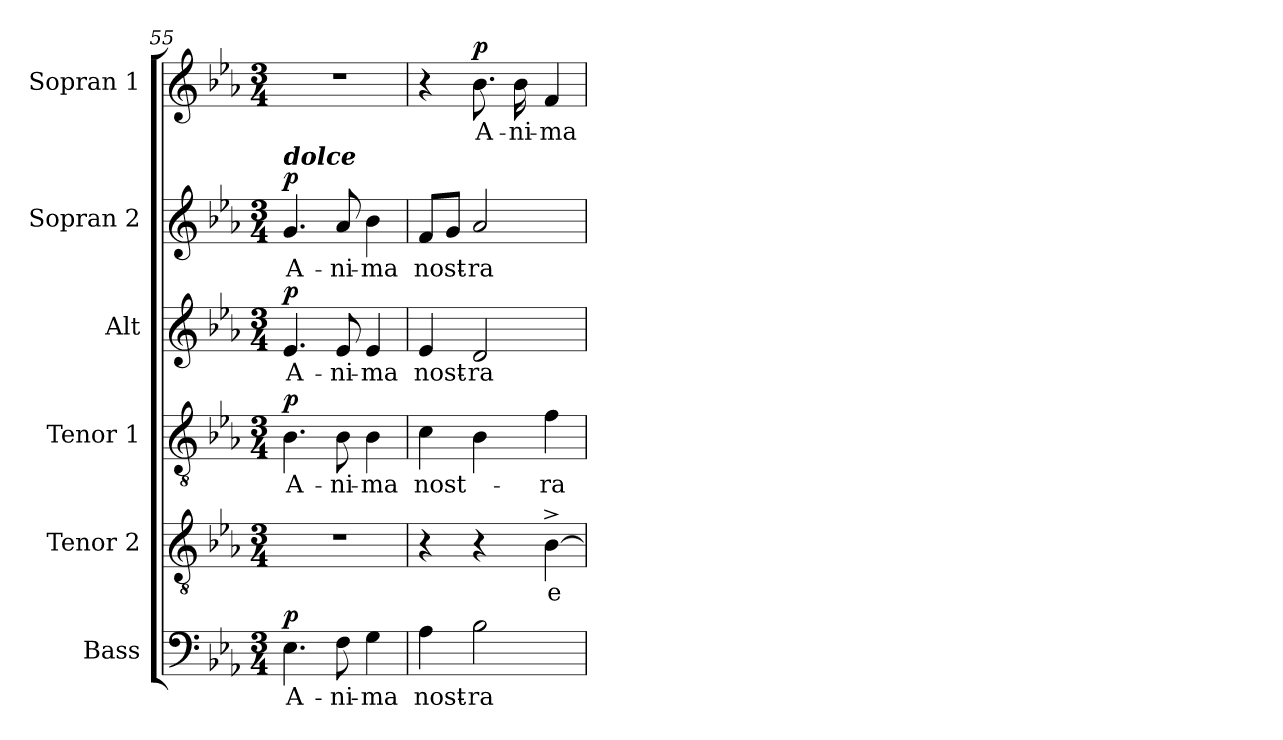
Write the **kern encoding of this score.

**kern	**text	**dynam	**kern	**text	**kern	**text	**dynam	**kern	**text	**dynam	**kern	**text	**dynam	**kern	**text	**dynam
*part6	*part6	*part6	*part5	*part5	*part4	*part4	*part4	*part3	*part3	*part3	*part2	*part2	*part2	*part1	*part1	*part1
*staff6	*staff6	*staff6	*staff5	*staff5	*staff4	*staff4	*staff4	*staff3	*staff3	*staff3	*staff2	*staff2	*staff2	*staff1	*staff1	*staff1
*I"Bass	*	*	*I"Tenor 2	*	*I"Tenor 1	*	*	*I"Alt	*	*	*I"Sopran 2	*	*	*I"Sopran 1	*	*
*I'B.	*	*	*I'T. 2	*	*I'T. 1	*	*	*I'A.	*	*	*I'S. 2	*	*	*I'S. 1	*	*
*clefF4	*	*	*clefGv2	*	*clefGv2	*	*	*clefG2	*	*	*clefG2	*	*	*clefG2	*	*
*k[b-e-a-]	*	*	*k[b-e-a-]	*	*k[b-e-a-]	*	*	*k[b-e-a-]	*	*	*k[b-e-a-]	*	*	*k[b-e-a-]	*	*
*E-:	*	*	*E-:	*	*E-:	*	*	*E-:	*	*	*E-:	*	*	*E-:	*	*
*M3/4	*	*	*M3/4	*	*M3/4	*	*	*M3/4	*	*	*M3/4	*	*	*M3/4	*	*
=55	=55	=55	=55	=55	=55	=55	=55	=55	=55	=55	=55	=55	=55	=55	=55	=55
!	!	!	!	!	!	!	!	!	!	!	!LO:TX:a:Bi:t=dolce	!	!	!	!	!
!	!LO:LY:b	!LO:DY:a	!	!	!	!LO:LY:b	!LO:DY:a	!	!LO:LY:b	!LO:DY:a	!	!LO:LY:b	!LO:DY:a	!	!	!
4.E-\	A-	p	2.r	.	4.B-\	A-	p	4.e-/	A-	p	4.g/	A-	p	2.r	.	.
!	!LO:LY:b	!	!	!	!	!LO:LY:b	!	!	!LO:LY:b	!	!	!LO:LY:b	!	!	!	!
8F\	-ni-	.	.	.	8B-\	-ni-	.	8e-/	-ni-	.	8a-/	-ni-	.	.	.	.
!	!LO:LY:b	!	!	!	!	!LO:LY:b	!	!	!LO:LY:b	!	!	!LO:LY:b	!	!	!	!
4G\	-ma	.	.	.	4B-\	-ma	.	4e-/	-ma	.	4b-\	-ma	.	.	.	.
=56	=56	=56	=56	=56	=56	=56	=56	=56	=56	=56	=56	=56	=56	=56	=56	=56
!	!LO:LY:b	!	!	!	!	!LO:LY:b	!	!	!LO:LY:b	!	!	!LO:LY:b	!	!	!	!
4A-\	nost-	.	4r	.	4c\	nost-	.	4e-/	nost-	.	8f/L	nost-	.	4r	.	.
.	.	.	.	.	.	.	.	.	.	.	8g/J	.	.	.	.	.
!	!LO:LY:b	!	!	!	!	!	!	!	!LO:LY:b	!	!	!LO:LY:b	!	!	!LO:LY:b	!LO:DY:a
2B-\	-ra	.	4r	.	4B-\	.	.	2d/	-ra	.	2a-/	-ra	.	8.b-\	A-	p
!	!	!	!	!	!	!	!	!	!	!	!	!	!	!	!LO:LY:b	!
.	.	.	.	.	.	.	.	.	.	.	.	.	.	16b-\	-ni-	.
!	!	!	!	!LO:LY:b	!	!LO:LY:b	!	!	!	!	!	!	!	!	!LO:LY:b	!
.	.	.	[4B-^>\	e-	4f\	-ra	.	.	.	.	.	.	.	4f/	-ma	.
=	=	=	=	=	=	=	=	=	=	=	=	=	=	=	=	=
*-	*-	*-	*-	*-	*-	*-	*-	*-	*-	*-	*-	*-	*-	*-	*-	*-
